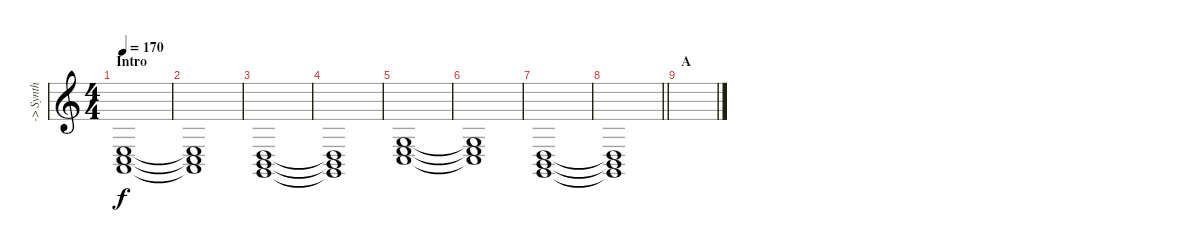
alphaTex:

\track ("-> Synth" "-> Synth") {instrument lead1square}
\staff {score}
\tuning (E4 B3 G3 D3 A2 E2) {hide}
\ts (4 4)
\section ("" "Intro")
\tempo 170
\clef g2
\ks c
(2.4 3.5 5.6).1{dy f instrument lead1square} |
(2.4{t} 3.5{t} 5.6{t}).1 |
(0.4 2.5 3.6).1 |
(0.4{t} 2.5{t} 3.6{t}).1 |
(0.3 2.4 3.5).1 |
(0.3{t} 2.4{t} 3.5{t}).1 |
(0.4 2.5 3.6).1 |
\barLineRight lightlight
(0.4{t} 2.5{t} 3.6{t}).1 |
\section ("" "A")
